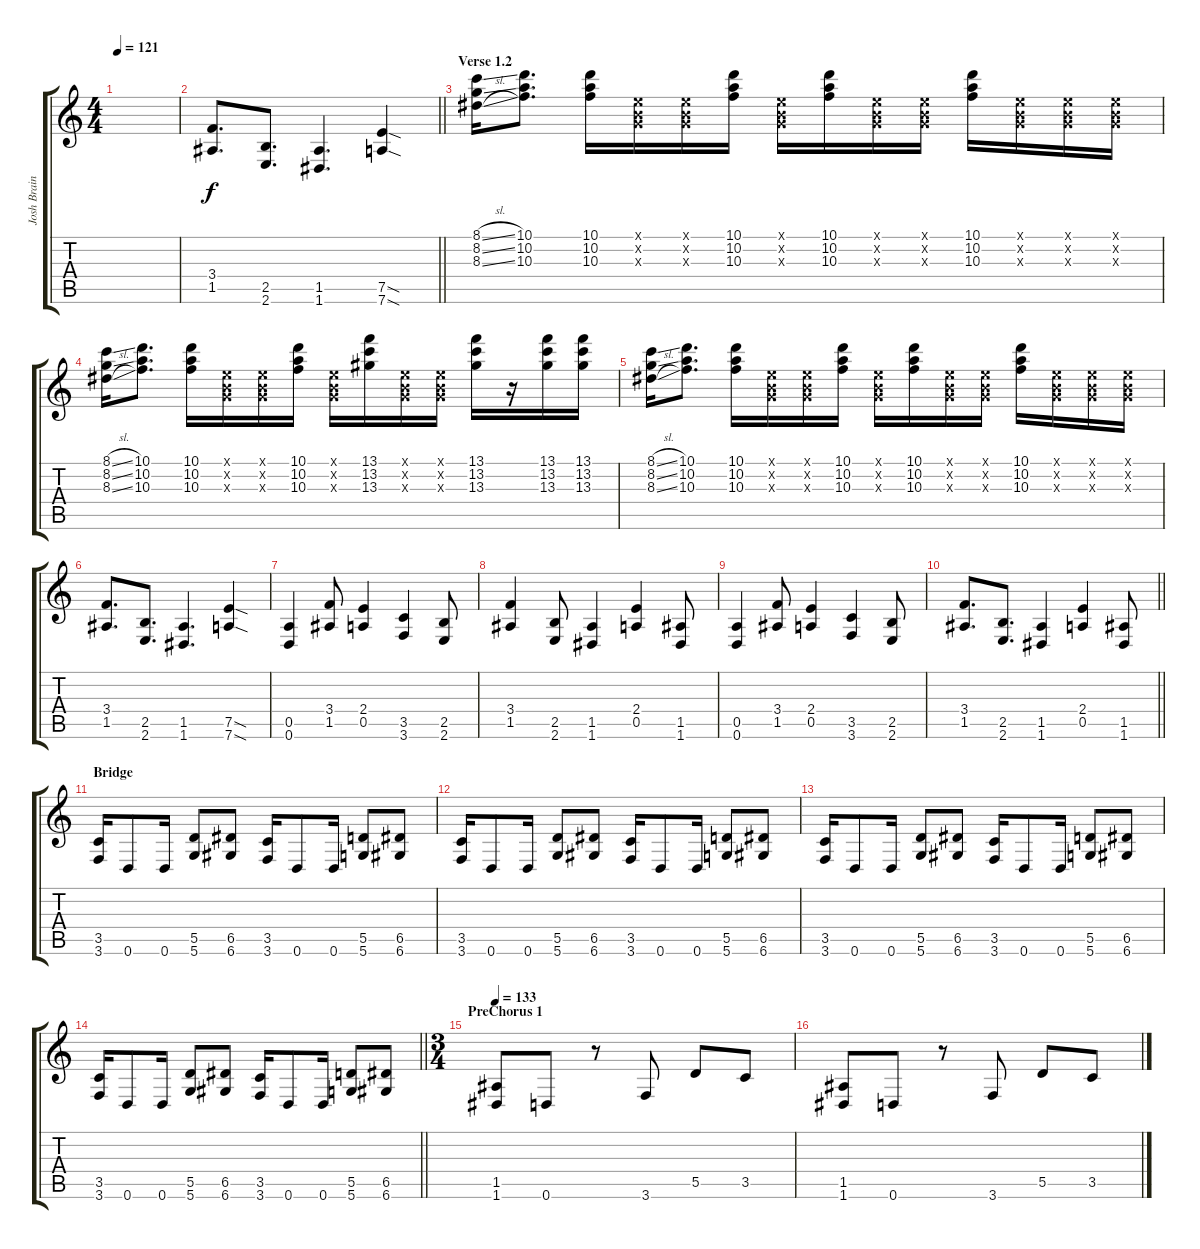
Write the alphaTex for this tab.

\track ("Josh Brainard" "Josh Brain") {instrument distortionguitar}
\staff {score tabs}
\tuning (E4 B3 G3 D3 A2 D2) {hide}
\ts (4 4)
\tempo 121
\clef g2
\ks c
|
\barLineRight lightlight
(3.4 1.5).8{d} (2.5 2.6).8{d} (1.5 1.6).4{d} (7.5{sod} 7.6{sod}).4 |
\section ("" "Verse 1.2")
(8.1{sl} 8.2{sl} 8.3{sl}).16{instrument electricguitarclean} (10.1 10.2 10.3).8{d} (10.1 10.2 10.3).16 (0.1{x} 0.2{x} 0.3{x}).16 (0.1{x} 0.2{x} 0.3{x}).16 (10.1 10.2 10.3).16 (0.1{x} 0.2{x} 0.3{x}).16 (10.1 10.2 10.3).16 (0.1{x} 0.2{x} 0.3{x}).16 (0.1{x} 0.2{x} 0.3{x}).16 (10.1 10.2 10.3).16 (0.1{x} 0.2{x} 0.3{x}).16 (0.1{x} 0.2{x} 0.3{x}).16 (0.1{x} 0.2{x} 0.3{x}).16 |
(8.1{sl} 8.2{sl} 8.3{sl}).16 (10.1 10.2 10.3).8{d} (10.1 10.2 10.3).16 (0.1{x} 0.2{x} 0.3{x}).16 (0.1{x} 0.2{x} 0.3{x}).16 (10.1 10.2 10.3).16 (0.1{x} 0.2{x} 0.3{x}).16 (13.1 13.2 13.3).16 (0.1{x} 0.2{x} 0.3{x}).16 (0.1{x} 0.2{x} 0.3{x}).16 (13.1 13.2 13.3).16 r.16 (13.1 13.2 13.3).16 (13.1 13.2 13.3).16 |
(8.1{sl} 8.2{sl} 8.3{sl}).16 (10.1 10.2 10.3).8{d} (10.1 10.2 10.3).16 (0.1{x} 0.2{x} 0.3{x}).16 (0.1{x} 0.2{x} 0.3{x}).16 (10.1 10.2 10.3).16 (0.1{x} 0.2{x} 0.3{x}).16 (10.1 10.2 10.3).16 (0.1{x} 0.2{x} 0.3{x}).16 (0.1{x} 0.2{x} 0.3{x}).16 (10.1 10.2 10.3).16 (0.1{x} 0.2{x} 0.3{x}).16 (0.1{x} 0.2{x} 0.3{x}).16 (0.1{x} 0.2{x} 0.3{x}).16 |
(3.4 1.5).8{d volume 13 instrument distortionguitar} (2.5 2.6).8{d} (1.5 1.6).4{d} (7.5{sod} 7.6{sod}).4 |
(0.5 0.6).4 (3.4 1.5).8 (2.4 0.5).4 (3.5 3.6).4 (2.5 2.6).8 |
(3.4 1.5).4 (2.5 2.6).8 (1.5 1.6).4 (2.4 0.5).4 (1.5 1.6).8 |
(0.5 0.6).4 (3.4 1.5).8 (2.4 0.5).4 (3.5 3.6).4 (2.5 2.6).8 |
\barLineRight lightlight
(3.4 1.5).8{d} (2.5 2.6).8{d} (1.5 1.6).4 (2.4 0.5).4 (1.5 1.6).8 |
\section ("" "Bridge")
(3.5 3.6).16 0.6.8 0.6.16 (5.5 5.6).8 (6.5 6.6).8 (3.5 3.6).16 0.6.8 0.6.16 (5.5 5.6).8 (6.5 6.6).8 |
(3.5 3.6).16 0.6.8 0.6.16 (5.5 5.6).8 (6.5 6.6).8 (3.5 3.6).16 0.6.8 0.6.16 (5.5 5.6).8 (6.5 6.6).8 |
(3.5 3.6).16 0.6.8 0.6.16 (5.5 5.6).8 (6.5 6.6).8 (3.5 3.6).16 0.6.8 0.6.16 (5.5 5.6).8 (6.5 6.6).8 |
\barLineRight lightlight
(3.5 3.6).16 0.6.8 0.6.16 (5.5 5.6).8 (6.5 6.6).8 (3.5 3.6).16 0.6.8 0.6.16 (5.5 5.6).8 (6.5 6.6).8 |
\ts (3 4)
\section ("" "PreChorus 1")
\tempo 133
(1.5 1.6).8 0.6.8 r.8 3.6.8 5.5.8 3.5.8 |
(1.5 1.6).8 0.6.8 r.8 3.6.8 5.5.8 3.5.8
